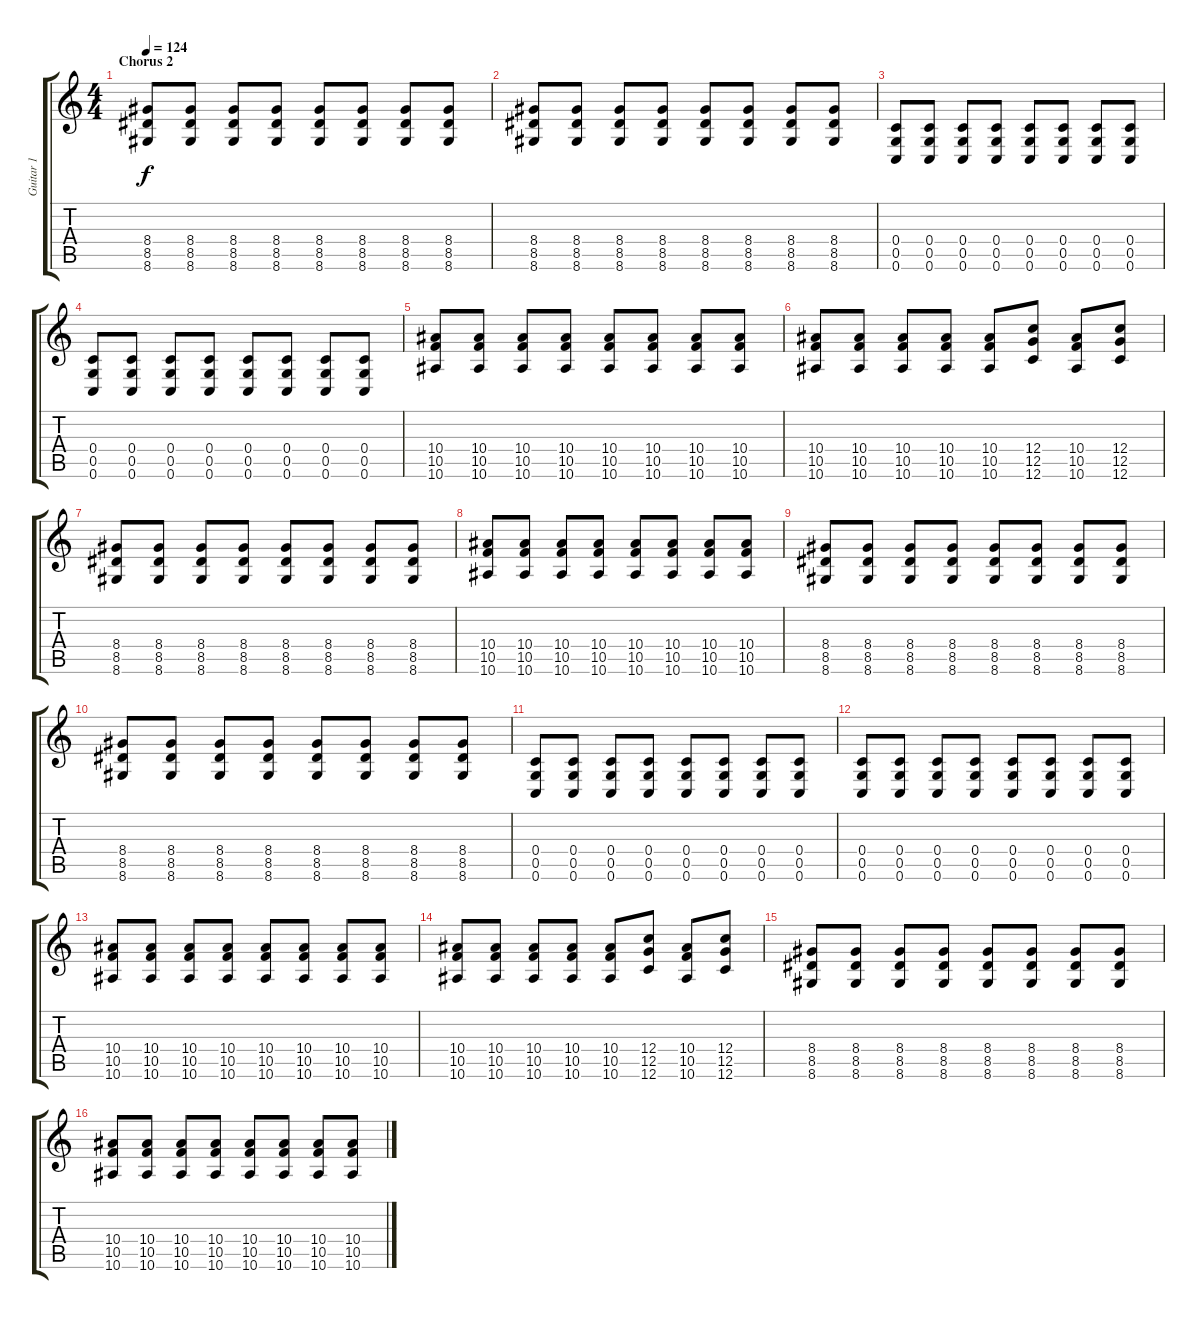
\track ("Guitar 1" "Guitar 1") {instrument distortionguitar}
\staff {score tabs}
\tuning (D4 A3 F3 C3 G2 C2) {hide}
\ts (4 4)
\section ("" "Chorus 2")
\tempo 124
\clef g2
\ks c
(8.4 8.5 8.6).8{dy f} (8.4 8.5 8.6).8 (8.4 8.5 8.6).8 (8.4 8.5 8.6).8 (8.4 8.5 8.6).8 (8.4 8.5 8.6).8 (8.4 8.5 8.6).8 (8.4 8.5 8.6).8 |
(8.4 8.5 8.6).8 (8.4 8.5 8.6).8 (8.4 8.5 8.6).8 (8.4 8.5 8.6).8 (8.4 8.5 8.6).8 (8.4 8.5 8.6).8 (8.4 8.5 8.6).8 (8.4 8.5 8.6).8 |
(0.4 0.5 0.6).8 (0.4 0.5 0.6).8 (0.4 0.5 0.6).8 (0.4 0.5 0.6).8 (0.4 0.5 0.6).8 (0.4 0.5 0.6).8 (0.4 0.5 0.6).8 (0.4 0.5 0.6).8 |
(0.4 0.5 0.6).8 (0.4 0.5 0.6).8 (0.4 0.5 0.6).8 (0.4 0.5 0.6).8 (0.4 0.5 0.6).8 (0.4 0.5 0.6).8 (0.4 0.5 0.6).8 (0.4 0.5 0.6).8 |
(10.4 10.5 10.6).8 (10.4 10.5 10.6).8 (10.4 10.5 10.6).8 (10.4 10.5 10.6).8 (10.4 10.5 10.6).8 (10.4 10.5 10.6).8 (10.4 10.5 10.6).8 (10.4 10.5 10.6).8 |
(10.4 10.5 10.6).8 (10.4 10.5 10.6).8 (10.4 10.5 10.6).8 (10.4 10.5 10.6).8 (10.4 10.5 10.6).8 (12.4 12.5 12.6).8 (10.4 10.5 10.6).8 (12.4 12.5 12.6).8 |
(8.4 8.5 8.6).8 (8.4 8.5 8.6).8 (8.4 8.5 8.6).8 (8.4 8.5 8.6).8 (8.4 8.5 8.6).8 (8.4 8.5 8.6).8 (8.4 8.5 8.6).8 (8.4 8.5 8.6).8 |
(10.4 10.5 10.6).8 (10.4 10.5 10.6).8 (10.4 10.5 10.6).8 (10.4 10.5 10.6).8 (10.4 10.5 10.6).8 (10.4 10.5 10.6).8 (10.4 10.5 10.6).8 (10.4 10.5 10.6).8 |
(8.4 8.5 8.6).8 (8.4 8.5 8.6).8 (8.4 8.5 8.6).8 (8.4 8.5 8.6).8 (8.4 8.5 8.6).8 (8.4 8.5 8.6).8 (8.4 8.5 8.6).8 (8.4 8.5 8.6).8 |
(8.4 8.5 8.6).8 (8.4 8.5 8.6).8 (8.4 8.5 8.6).8 (8.4 8.5 8.6).8 (8.4 8.5 8.6).8 (8.4 8.5 8.6).8 (8.4 8.5 8.6).8 (8.4 8.5 8.6).8 |
(0.4 0.5 0.6).8 (0.4 0.5 0.6).8 (0.4 0.5 0.6).8 (0.4 0.5 0.6).8 (0.4 0.5 0.6).8 (0.4 0.5 0.6).8 (0.4 0.5 0.6).8 (0.4 0.5 0.6).8 |
(0.4 0.5 0.6).8 (0.4 0.5 0.6).8 (0.4 0.5 0.6).8 (0.4 0.5 0.6).8 (0.4 0.5 0.6).8 (0.4 0.5 0.6).8 (0.4 0.5 0.6).8 (0.4 0.5 0.6).8 |
(10.4 10.5 10.6).8 (10.4 10.5 10.6).8 (10.4 10.5 10.6).8 (10.4 10.5 10.6).8 (10.4 10.5 10.6).8 (10.4 10.5 10.6).8 (10.4 10.5 10.6).8 (10.4 10.5 10.6).8 |
(10.4 10.5 10.6).8 (10.4 10.5 10.6).8 (10.4 10.5 10.6).8 (10.4 10.5 10.6).8 (10.4 10.5 10.6).8 (12.4 12.5 12.6).8 (10.4 10.5 10.6).8 (12.4 12.5 12.6).8 |
(8.4 8.5 8.6).8 (8.4 8.5 8.6).8 (8.4 8.5 8.6).8 (8.4 8.5 8.6).8 (8.4 8.5 8.6).8 (8.4 8.5 8.6).8 (8.4 8.5 8.6).8 (8.4 8.5 8.6).8 |
(10.4 10.5 10.6).8 (10.4 10.5 10.6).8 (10.4 10.5 10.6).8 (10.4 10.5 10.6).8 (10.4 10.5 10.6).8 (10.4 10.5 10.6).8 (10.4 10.5 10.6).8 (10.4 10.5 10.6).8
